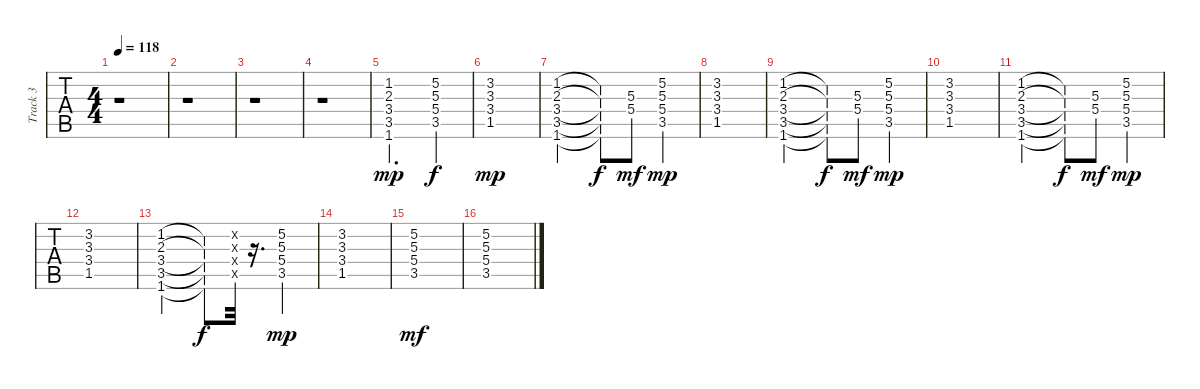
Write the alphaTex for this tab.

\track ("Track 3" "Track 3") {instrument distortionguitar}
\staff {tabs}
\tuning (E4 B3 G3 D3 A2 E2) {hide}
\ts (4 4)
\tempo 118
\clef g2
\ks c
r.1{dy mp} |
r.1 |
r.1 |
r.1 |
(1.2 2.3 3.4 3.5 1.6).2{d} (5.2 5.3 5.4 3.5).4{dy f} |
(3.2 3.3 3.4 1.5).1{dy mp} |
(1.2 2.3 3.4 3.5 1.6).2 (1.2{t} 2.3{t} 3.4{t} 3.5{t} 1.6{t}).8{dy f} (5.3 5.4).8{dy mf} (5.2 5.3 5.4 3.5).4{dy mp} |
(3.2 3.3 3.4 1.5).1 |
(1.2 2.3 3.4 3.5 1.6).2 (1.2{t} 2.3{t} 3.4{t} 3.5{t} 1.6{t}).8{dy f} (5.3 5.4).8{dy mf} (5.2 5.3 5.4 3.5).4{dy mp} |
(3.2 3.3 3.4 1.5).1 |
(1.2 2.3 3.4 3.5 1.6).2 (1.2{t} 2.3{t} 3.4{t} 3.5{t} 1.6{t}).8{dy f} (5.3 5.4).8{dy mf} (5.2 5.3 5.4 3.5).4{dy mp} |
(3.2 3.3 3.4 1.5).1 |
(1.2 2.3 3.4 3.5 1.6).2 (1.2{t} 2.3{t} 3.4{t} 3.5{t} 1.6{t}).8{dy f} (1.2{x} 0.3{x} 0.4{x} 0.5{x}).32 r.16{d} (5.2 5.3 5.4 3.5).4{dy mp} |
(3.2 3.3 3.4 1.5).1 |
(5.2 5.3 5.4 3.5).1{dy mf} |
(5.2 5.3 5.4 3.5).1
